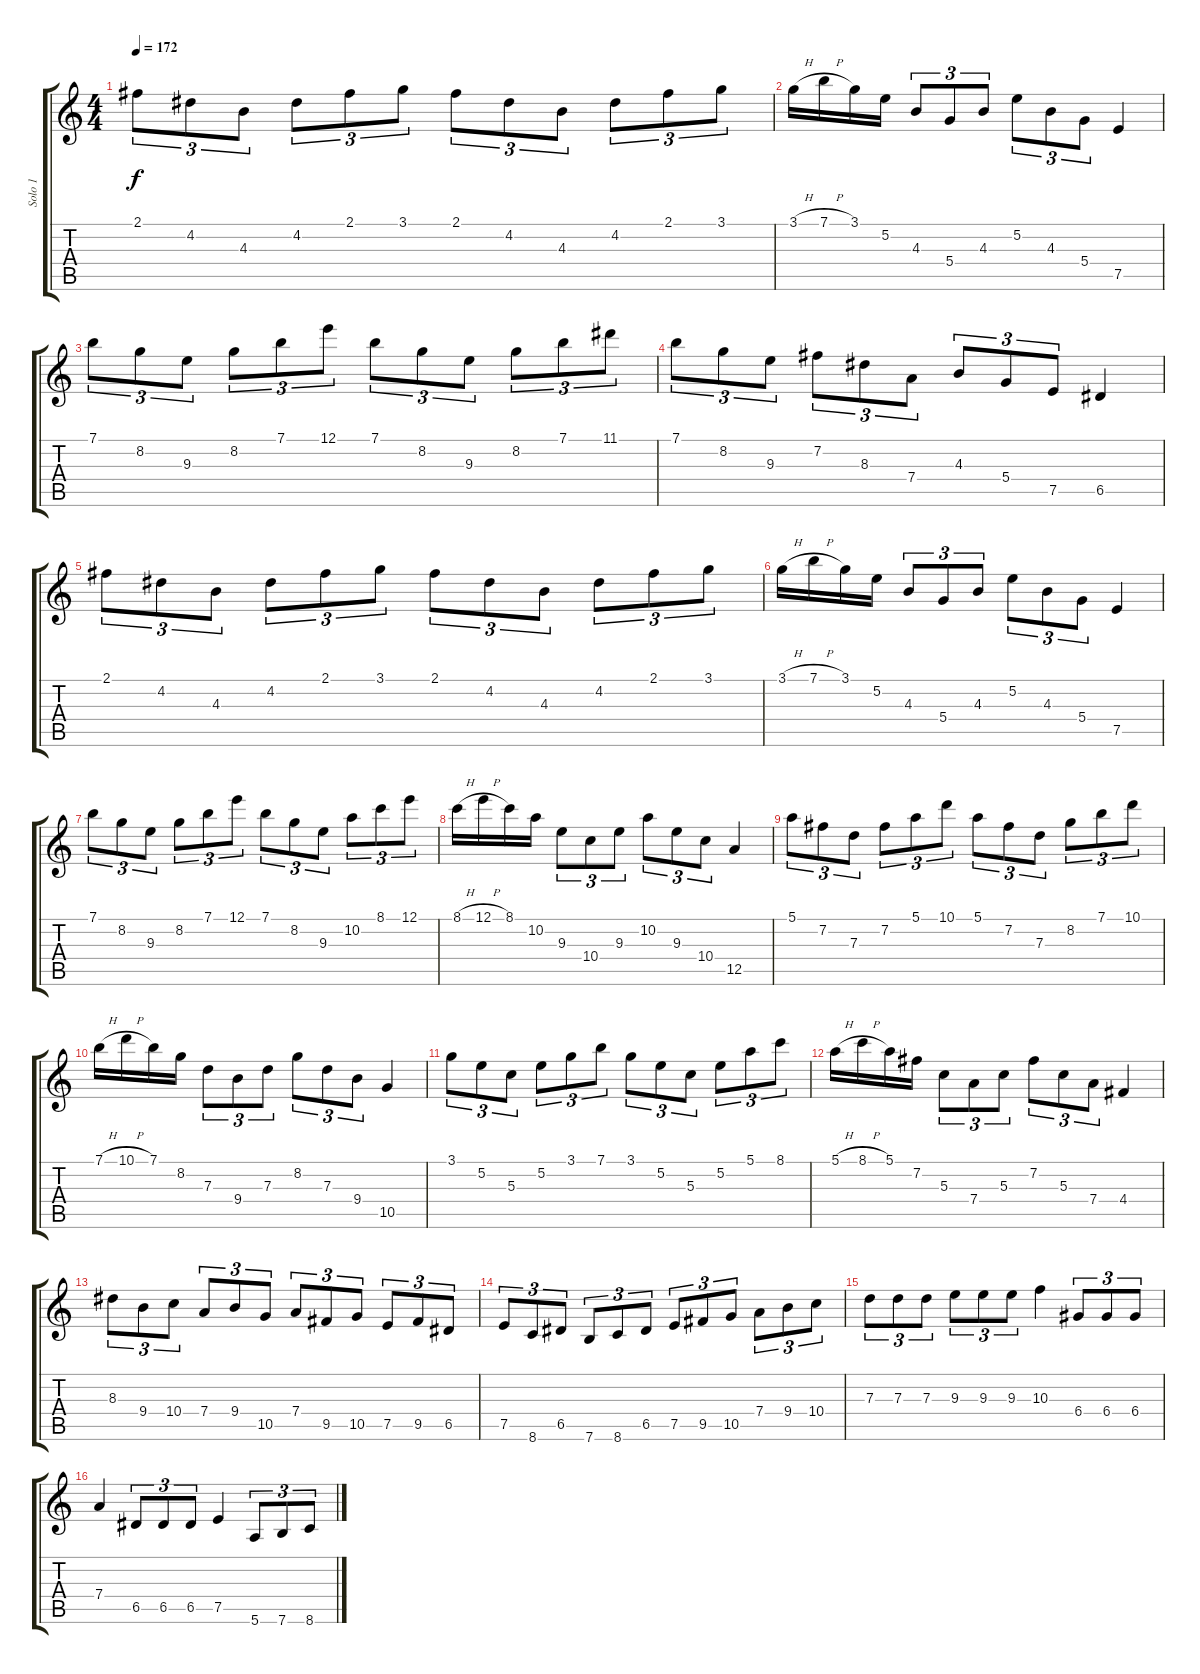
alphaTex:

\track ("Solo 1" "Solo 1") {instrument distortionguitar}
\staff {score tabs}
\tuning (E4 B3 G3 D3 A2 E2) {hide}
\ts (4 4)
\tempo 172
\clef g2
\ks c
2.1.8{tu (3 2) dy f} 4.2.8{tu (3 2)} 4.3.8{tu (3 2)} 4.2.8{tu (3 2)} 2.1.8{tu (3 2)} 3.1.8{tu (3 2)} 2.1.8{tu (3 2)} 4.2.8{tu (3 2)} 4.3.8{tu (3 2)} 4.2.8{tu (3 2)} 2.1.8{tu (3 2)} 3.1.8{tu (3 2)} |
3.1{h}.16 7.1{h}.16 3.1.16 5.2.16 4.3.8{tu (3 2)} 5.4.8{tu (3 2)} 4.3.8{tu (3 2)} 5.2.8{tu (3 2)} 4.3.8{tu (3 2)} 5.4.8{tu (3 2)} 7.5.4 |
7.1.8{tu (3 2)} 8.2.8{tu (3 2)} 9.3.8{tu (3 2)} 8.2.8{tu (3 2)} 7.1.8{tu (3 2)} 12.1.8{tu (3 2)} 7.1.8{tu (3 2)} 8.2.8{tu (3 2)} 9.3.8{tu (3 2)} 8.2.8{tu (3 2)} 7.1.8{tu (3 2)} 11.1.8{tu (3 2)} |
7.1.8{tu (3 2)} 8.2.8{tu (3 2)} 9.3.8{tu (3 2)} 7.2.8{tu (3 2)} 8.3.8{tu (3 2)} 7.4.8{tu (3 2)} 4.3.8{tu (3 2)} 5.4.8{tu (3 2)} 7.5.8{tu (3 2)} 6.5.4 |
2.1.8{tu (3 2)} 4.2.8{tu (3 2)} 4.3.8{tu (3 2)} 4.2.8{tu (3 2)} 2.1.8{tu (3 2)} 3.1.8{tu (3 2)} 2.1.8{tu (3 2)} 4.2.8{tu (3 2)} 4.3.8{tu (3 2)} 4.2.8{tu (3 2)} 2.1.8{tu (3 2)} 3.1.8{tu (3 2)} |
3.1{h}.16 7.1{h}.16 3.1.16 5.2.16 4.3.8{tu (3 2)} 5.4.8{tu (3 2)} 4.3.8{tu (3 2)} 5.2.8{tu (3 2)} 4.3.8{tu (3 2)} 5.4.8{tu (3 2)} 7.5.4 |
7.1.8{tu (3 2)} 8.2.8{tu (3 2)} 9.3.8{tu (3 2)} 8.2.8{tu (3 2)} 7.1.8{tu (3 2)} 12.1.8{tu (3 2)} 7.1.8{tu (3 2)} 8.2.8{tu (3 2)} 9.3.8{tu (3 2)} 10.2.8{tu (3 2)} 8.1.8{tu (3 2)} 12.1.8{tu (3 2)} |
8.1{h}.16 12.1{h}.16 8.1.16 10.2.16 9.3.8{tu (3 2)} 10.4.8{tu (3 2)} 9.3.8{tu (3 2)} 10.2.8{tu (3 2)} 9.3.8{tu (3 2)} 10.4.8{tu (3 2)} 12.5.4 |
5.1.8{tu (3 2)} 7.2.8{tu (3 2)} 7.3.8{tu (3 2)} 7.2.8{tu (3 2)} 5.1.8{tu (3 2)} 10.1.8{tu (3 2)} 5.1.8{tu (3 2)} 7.2.8{tu (3 2)} 7.3.8{tu (3 2)} 8.2.8{tu (3 2)} 7.1.8{tu (3 2)} 10.1.8{tu (3 2)} |
7.1{h}.16 10.1{h}.16 7.1.16 8.2.16 7.3.8{tu (3 2)} 9.4.8{tu (3 2)} 7.3.8{tu (3 2)} 8.2.8{tu (3 2)} 7.3.8{tu (3 2)} 9.4.8{tu (3 2)} 10.5.4 |
3.1.8{tu (3 2)} 5.2.8{tu (3 2)} 5.3.8{tu (3 2)} 5.2.8{tu (3 2)} 3.1.8{tu (3 2)} 7.1.8{tu (3 2)} 3.1.8{tu (3 2)} 5.2.8{tu (3 2)} 5.3.8{tu (3 2)} 5.2.8{tu (3 2)} 5.1.8{tu (3 2)} 8.1.8{tu (3 2)} |
5.1{h}.16 8.1{h}.16 5.1.16 7.2.16 5.3.8{tu (3 2)} 7.4.8{tu (3 2)} 5.3.8{tu (3 2)} 7.2.8{tu (3 2)} 5.3.8{tu (3 2)} 7.4.8{tu (3 2)} 4.4.4 |
8.3.8{tu (3 2)} 9.4.8{tu (3 2)} 10.4.8{tu (3 2)} 7.4.8{tu (3 2)} 9.4.8{tu (3 2)} 10.5.8{tu (3 2)} 7.4.8{tu (3 2)} 9.5.8{tu (3 2)} 10.5.8{tu (3 2)} 7.5.8{tu (3 2)} 9.5.8{tu (3 2)} 6.5.8{tu (3 2)} |
7.5.8{tu (3 2)} 8.6.8{tu (3 2)} 6.5.8{tu (3 2)} 7.6.8{tu (3 2)} 8.6.8{tu (3 2)} 6.5.8{tu (3 2)} 7.5.8{tu (3 2)} 9.5.8{tu (3 2)} 10.5.8{tu (3 2)} 7.4.8{tu (3 2)} 9.4.8{tu (3 2)} 10.4.8{tu (3 2)} |
7.3.8{tu (3 2)} 7.3.8{tu (3 2)} 7.3.8{tu (3 2)} 9.3.8{tu (3 2)} 9.3.8{tu (3 2)} 9.3.8{tu (3 2)} 10.3.4 6.4.8{tu (3 2)} 6.4.8{tu (3 2)} 6.4.8{tu (3 2)} |
7.4.4 6.5.8{tu (3 2)} 6.5.8{tu (3 2)} 6.5.8{tu (3 2)} 7.5.4 5.6.8{tu (3 2)} 7.6.8{tu (3 2)} 8.6.8{tu (3 2)}
